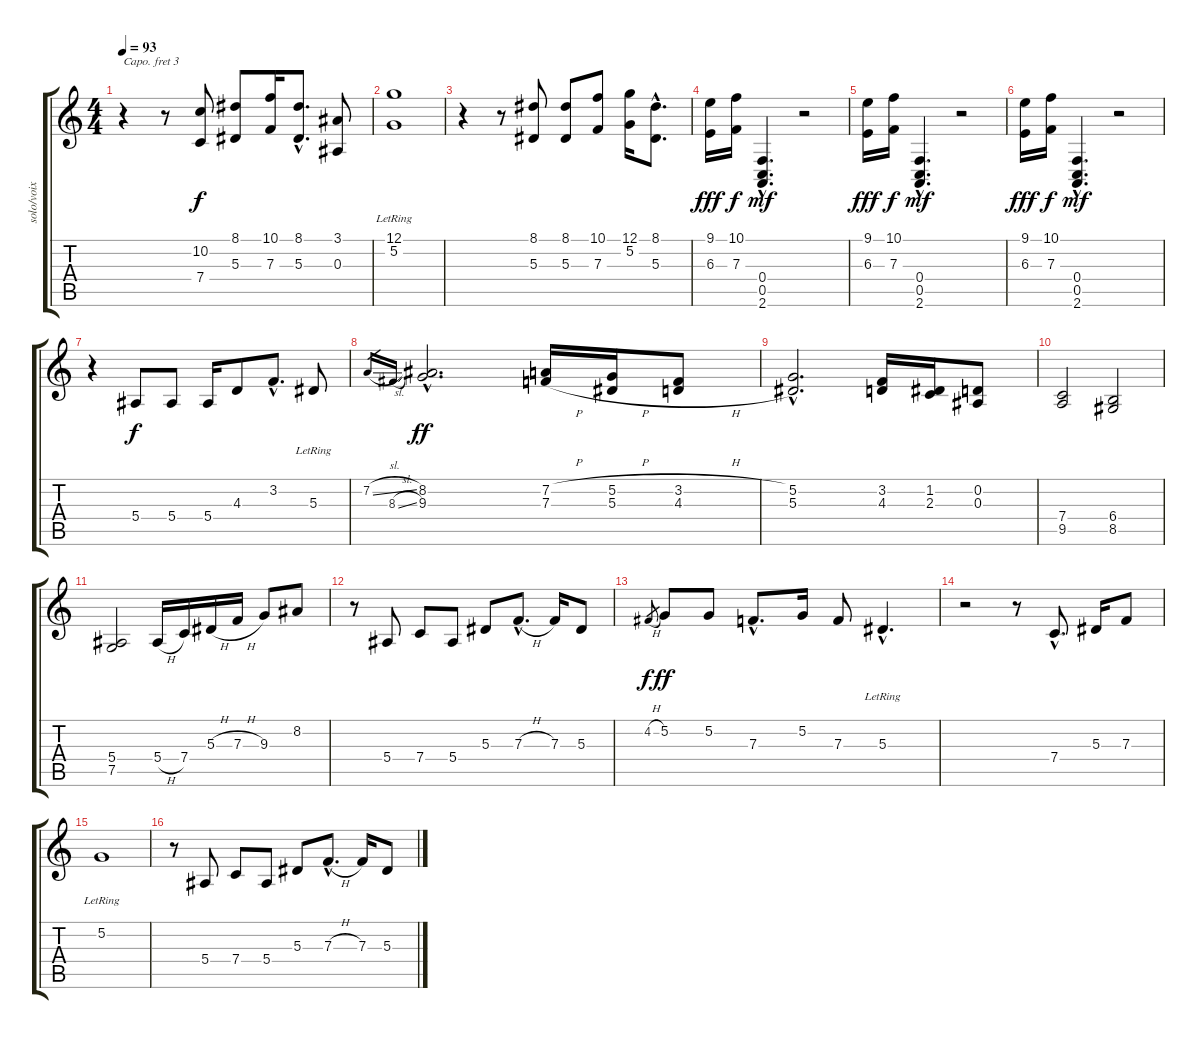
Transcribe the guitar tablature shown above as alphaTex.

\track ("solo/voix" "solo/voix") {instrument acousticgrandpiano}
\staff {score tabs}
\capo 3
\tuning (E4 B3 G3 D3 A2 E2) {hide}
\ts (4 4)
\tempo 93
\clef g2
\ks c
r.4{dy mf} r.8 (10.2 7.4).8{dy f} (8.1 5.3).8 (10.1 7.3).16 (8.1{hac} 5.3{hac}).8{d} (3.1 0.3).8 |
(12.1{lr} 5.2{lr}).1 |
r.4 r.8 (8.1 5.3).8 (8.1 5.3).8 (10.1 7.3).8 (12.1 5.2).16 (8.1{hac} 5.3{hac}).8{d} |
(9.1 6.3).16{dy fff} (10.1 7.3).16{dy f} (0.4{hac} 0.5{hac} 2.6{hac}).4{d dy mf} r.2 |
(9.1 6.3).16{dy fff} (10.1 7.3).16{dy f} (0.4{hac} 0.5{hac} 2.6{hac}).4{d dy mf} r.2 |
(9.1 6.3).16{dy fff} (10.1 7.3).16{dy f} (0.4{hac} 0.5{hac} 2.6{hac}).4{d dy mf} r.2 |
r.4 5.4.8{dy f} 5.4.8 5.4.16 4.3.8 3.2{hac}.8{d} 5.3{lr}.8 |
7.2{sl}.16{gr} 8.3{sl}.16{gr} (8.2{hac} 9.3{hac}).2{d dy ff volume 16 instrument acousticguitarnylon} (7.2{h} 7.3{h}).16 (5.2{h} 5.3{h}).16 (3.2{h} 4.3{h}).8 |
(5.2{hac} 5.3{hac}).2{d} (3.2 4.3).16 (1.2 2.3).16 (0.2 0.3).8 |
(7.4 9.5).2 (6.4 8.5).2 |
(5.4 7.5).2 5.4{h}.16 7.4.16 5.3{h}.16 7.3{h}.16 9.3.8 8.2.8 |
r.8{volume 13 instrument acousticgrandpiano} 5.4.8 7.4.8 5.4.8 5.3.8 7.3{h hac}.8{d} 7.3.16 5.3.8 |
4.2{h}.8{gr dy f} 5.2.8{dy ff} 5.2.8 7.3{hac}.8{d} 5.2.16 7.3.8 5.3{hac lr}.4{d} |
r.2 r.8 7.4{hac}.8{d} 5.3.16 7.3.8 |
5.2{lr}.1 |
r.8 5.4.8 7.4.8 5.4.8 5.3.8 7.3{h hac}.8{d} 7.3.16 5.3.8
